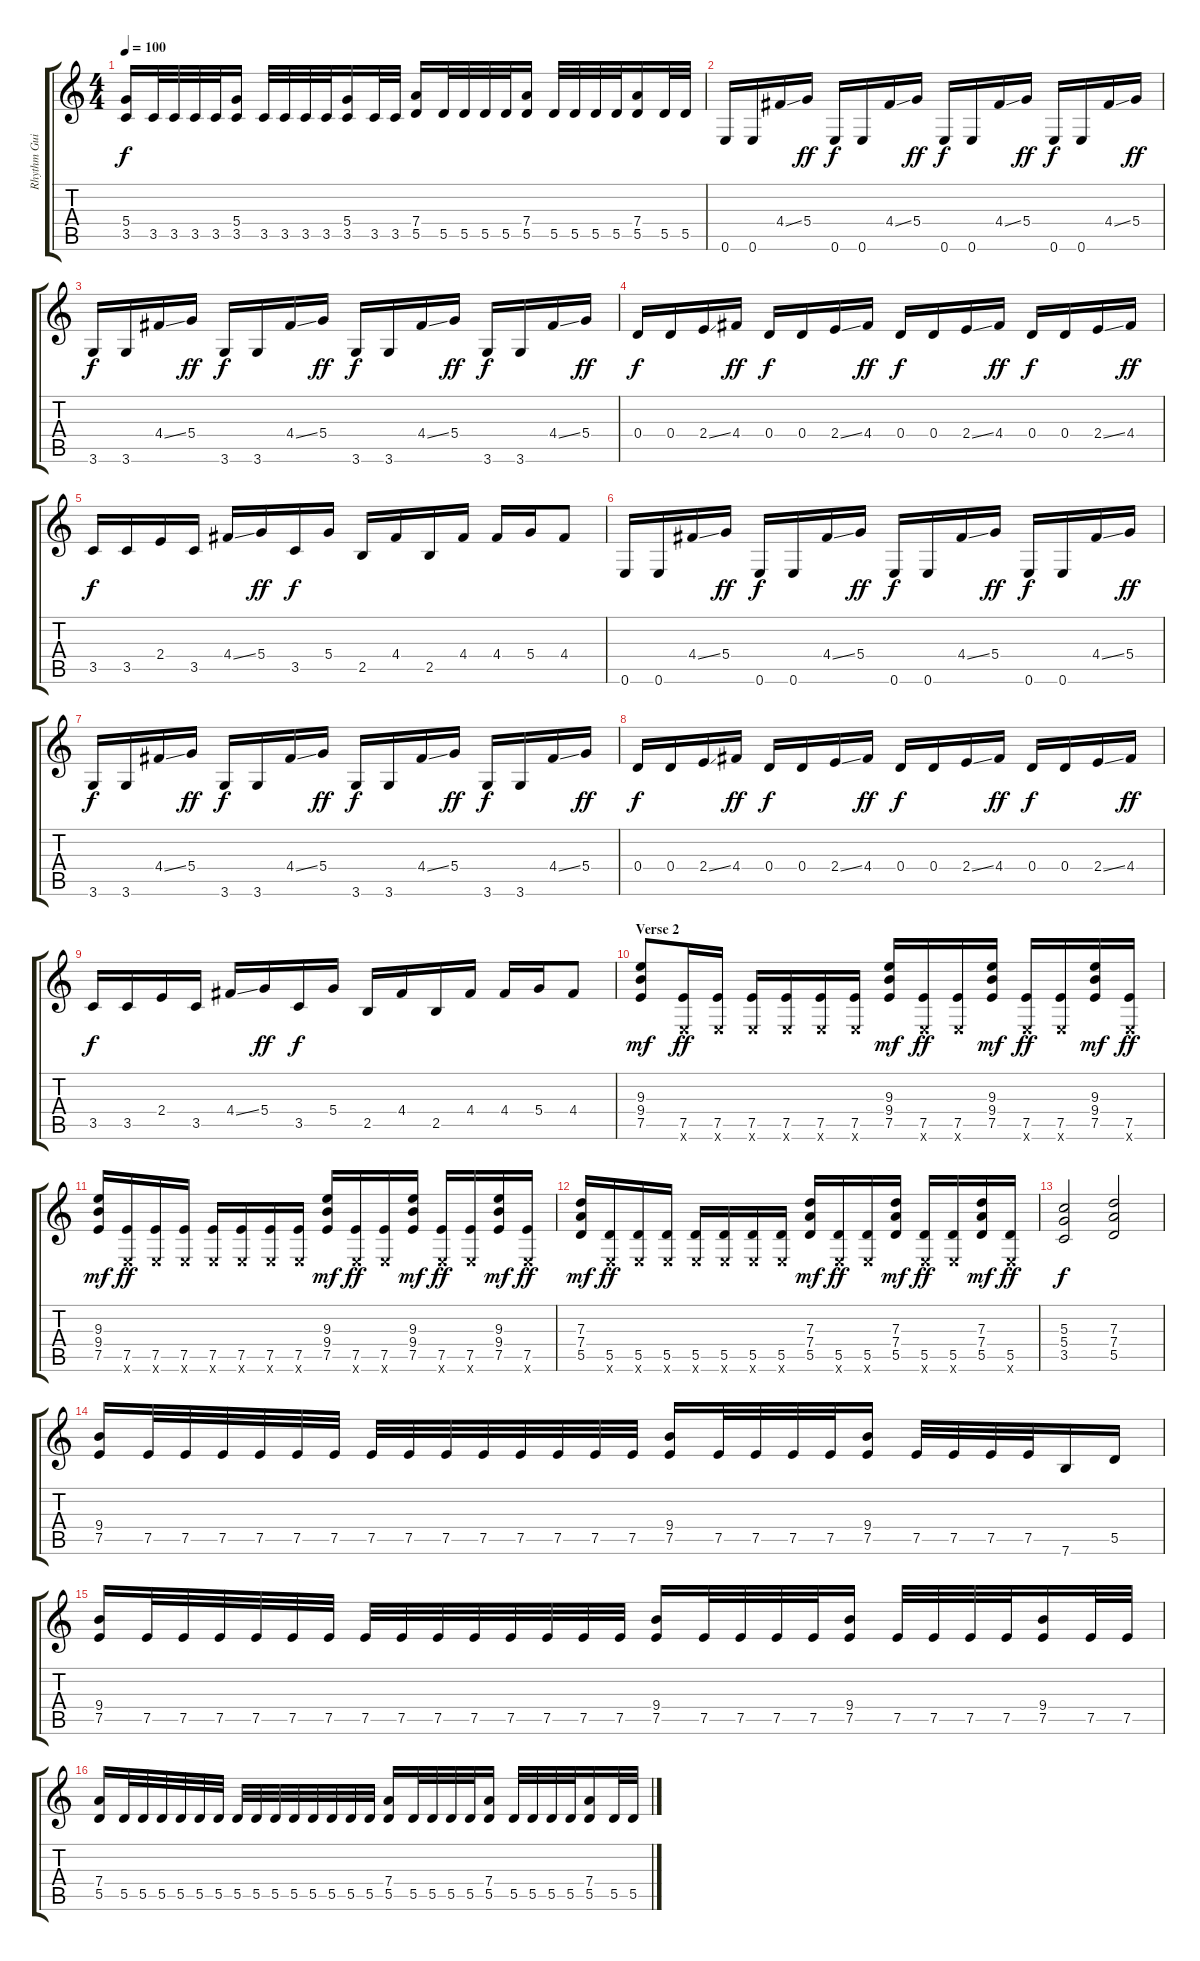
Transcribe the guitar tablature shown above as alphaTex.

\track ("Rhythm Guitar 1" "Rhythm Gui") {instrument distortionguitar}
\staff {score tabs}
\tuning (E4 B3 G3 D3 A2 E2) {hide}
\ts (4 4)
\tempo 100
\clef g2
\ks c
(5.4 3.5).16{dy f} 3.5.32 3.5.32 3.5.32 3.5.32 (5.4 3.5).16 3.5.32 3.5.32 3.5.32 3.5.32 (5.4 3.5).16 3.5.32 3.5.32 (7.4 5.5).16 5.5.32 5.5.32 5.5.32 5.5.32 (7.4 5.5).16 5.5.32 5.5.32 5.5.32 5.5.32 (7.4 5.5).16 5.5.32 5.5.32 |
\section ("" "")
0.6.16 0.6.16 4.4{ss}.16 5.4.16{dy ff} 0.6.16{dy f} 0.6.16 4.4{ss}.16 5.4.16{dy ff} 0.6.16{dy f} 0.6.16 4.4{ss}.16 5.4.16{dy ff} 0.6.16{dy f} 0.6.16 4.4{ss}.16 5.4.16{dy ff} |
3.6.16{dy f} 3.6.16 4.4{ss}.16 5.4.16{dy ff} 3.6.16{dy f} 3.6.16 4.4{ss}.16 5.4.16{dy ff} 3.6.16{dy f} 3.6.16 4.4{ss}.16 5.4.16{dy ff} 3.6.16{dy f} 3.6.16 4.4{ss}.16 5.4.16{dy ff} |
0.4.16{dy f} 0.4.16 2.4{ss}.16 4.4.16{dy ff} 0.4.16{dy f} 0.4.16 2.4{ss}.16 4.4.16{dy ff} 0.4.16{dy f} 0.4.16 2.4{ss}.16 4.4.16{dy ff} 0.4.16{dy f} 0.4.16 2.4{ss}.16 4.4.16{dy ff} |
3.5.16{dy f} 3.5.16 2.4.16 3.5.16 4.4{ss}.16 5.4.16{dy ff} 3.5.16{dy f} 5.4.16 2.5.16 4.4.16 2.5.16 4.4.16 4.4.16 5.4.16 4.4.8 |
0.6.16 0.6.16 4.4{ss}.16 5.4.16{dy ff} 0.6.16{dy f} 0.6.16 4.4{ss}.16 5.4.16{dy ff} 0.6.16{dy f} 0.6.16 4.4{ss}.16 5.4.16{dy ff} 0.6.16{dy f} 0.6.16 4.4{ss}.16 5.4.16{dy ff} |
3.6.16{dy f} 3.6.16 4.4{ss}.16 5.4.16{dy ff} 3.6.16{dy f} 3.6.16 4.4{ss}.16 5.4.16{dy ff} 3.6.16{dy f} 3.6.16 4.4{ss}.16 5.4.16{dy ff} 3.6.16{dy f} 3.6.16 4.4{ss}.16 5.4.16{dy ff} |
0.4.16{dy f} 0.4.16 2.4{ss}.16 4.4.16{dy ff} 0.4.16{dy f} 0.4.16 2.4{ss}.16 4.4.16{dy ff} 0.4.16{dy f} 0.4.16 2.4{ss}.16 4.4.16{dy ff} 0.4.16{dy f} 0.4.16 2.4{ss}.16 4.4.16{dy ff} |
3.5.16{dy f} 3.5.16 2.4.16 3.5.16 4.4{ss}.16 5.4.16{dy ff} 3.5.16{dy f} 5.4.16 2.5.16 4.4.16 2.5.16 4.4.16 4.4.16 5.4.16 4.4.8 |
\section ("" "Verse 2")
(9.3 9.4 7.5).8{dy mf} (7.5 0.6{x}).16{dy ff} (7.5 0.6{x}).16 (7.5 0.6{x}).16 (7.5 0.6{x}).16 (7.5 0.6{x}).16 (7.5 0.6{x}).16 (9.3 9.4 7.5).16{dy mf} (7.5 0.6{x}).16{dy ff} (7.5 0.6{x}).16 (9.3 9.4 7.5).16{dy mf} (7.5 0.6{x}).16{dy ff} (7.5 0.6{x}).16 (9.3 9.4 7.5).16{dy mf} (7.5 0.6{x}).16{dy ff} |
(9.3 9.4 7.5).16{dy mf} (7.5 0.6{x}).16{dy ff} (7.5 0.6{x}).16 (7.5 0.6{x}).16 (7.5 0.6{x}).16 (7.5 0.6{x}).16 (7.5 0.6{x}).16 (7.5 0.6{x}).16 (9.3 9.4 7.5).16{dy mf} (7.5 0.6{x}).16{dy ff} (7.5 0.6{x}).16 (9.3 9.4 7.5).16{dy mf} (7.5 0.6{x}).16{dy ff} (7.5 0.6{x}).16 (9.3 9.4 7.5).16{dy mf} (7.5 0.6{x}).16{dy ff} |
(7.3 7.4 5.5).16{dy mf} (5.5 0.6{x}).16{dy ff} (5.5 0.6{x}).16 (5.5 0.6{x}).16 (5.5 0.6{x}).16 (5.5 0.6{x}).16 (5.5 0.6{x}).16 (5.5 0.6{x}).16 (7.3 7.4 5.5).16{dy mf} (5.5 0.6{x}).16{dy ff} (5.5 0.6{x}).16 (7.3 7.4 5.5).16{dy mf} (5.5 0.6{x}).16{dy ff} (5.5 0.6{x}).16 (7.3 7.4 5.5).16{dy mf} (5.5 0.6{x}).16{dy ff} |
(5.3 5.4 3.5).2{dy f} (7.3 7.4 5.5).2 |
(9.4 7.5).16 7.5.32 7.5.32 7.5.32 7.5.32 7.5.32 7.5.32 7.5.32 7.5.32 7.5.32 7.5.32 7.5.32 7.5.32 7.5.32 7.5.32 (9.4 7.5).16 7.5.32 7.5.32 7.5.32 7.5.32 (9.4 7.5).16 7.5.32 7.5.32 7.5.32 7.5.32 7.6.16 5.5.16 |
(9.4 7.5).16 7.5.32 7.5.32 7.5.32 7.5.32 7.5.32 7.5.32 7.5.32 7.5.32 7.5.32 7.5.32 7.5.32 7.5.32 7.5.32 7.5.32 (9.4 7.5).16 7.5.32 7.5.32 7.5.32 7.5.32 (9.4 7.5).16 7.5.32 7.5.32 7.5.32 7.5.32 (9.4 7.5).16 7.5.32 7.5.32 |
(7.4 5.5).16 5.5.32 5.5.32 5.5.32 5.5.32 5.5.32 5.5.32 5.5.32 5.5.32 5.5.32 5.5.32 5.5.32 5.5.32 5.5.32 5.5.32 (7.4 5.5).16 5.5.32 5.5.32 5.5.32 5.5.32 (7.4 5.5).16 5.5.32 5.5.32 5.5.32 5.5.32 (7.4 5.5).16 5.5.32 5.5.32
